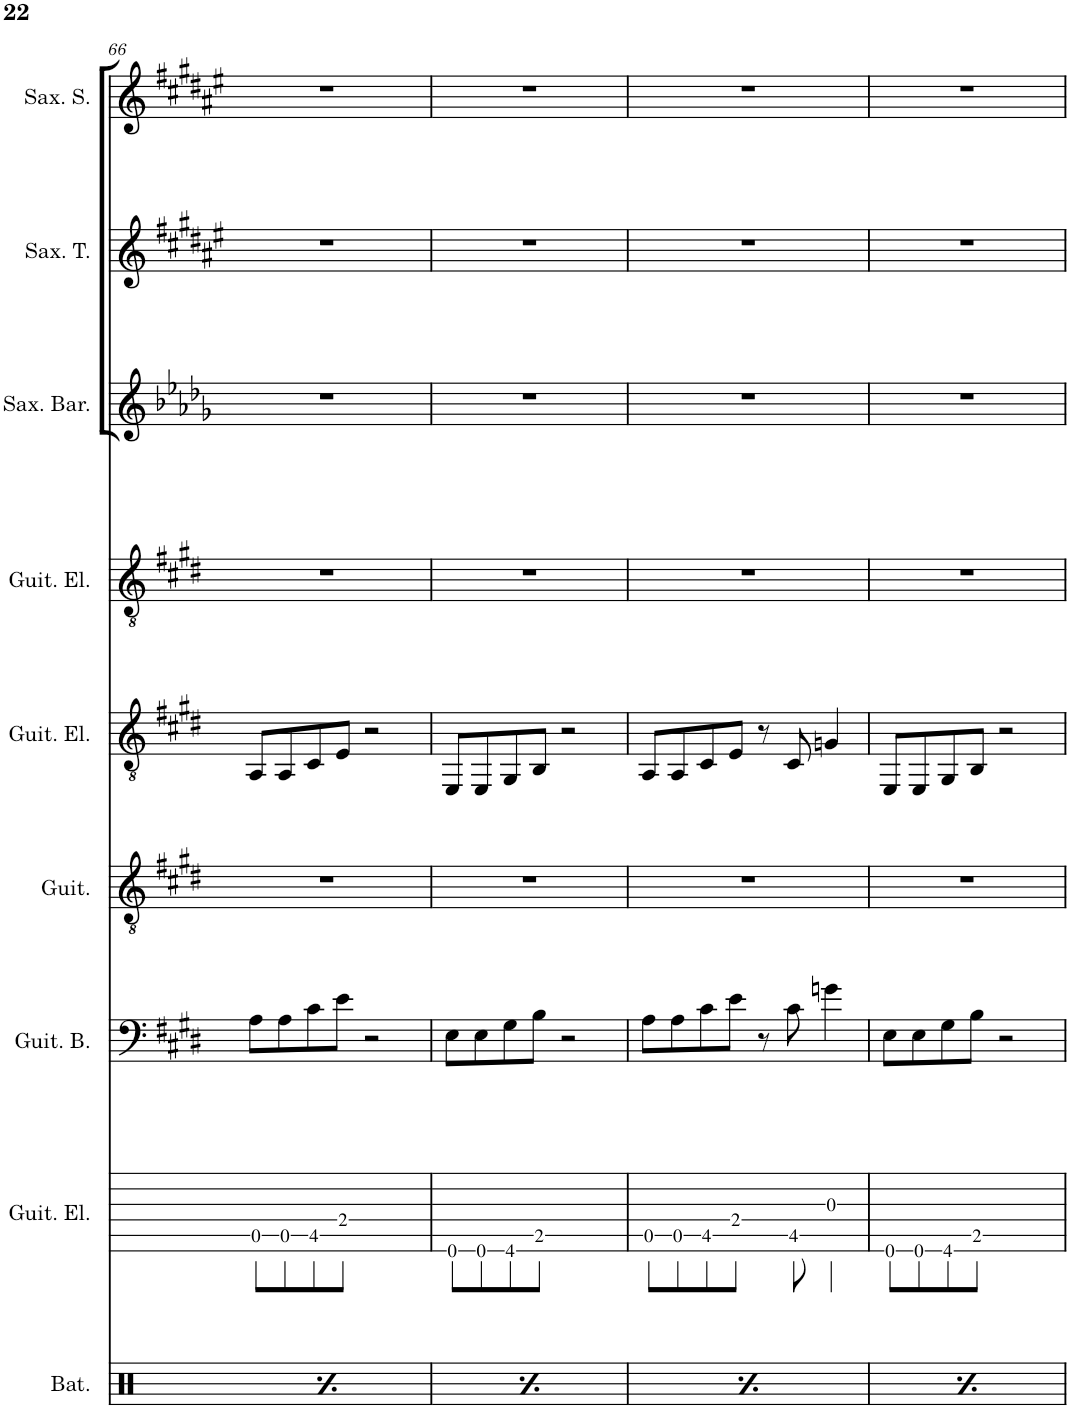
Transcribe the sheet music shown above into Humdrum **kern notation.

**kern	**kern	**kern	**kern	**kern	**kern	**kern	**kern	**kern
*part9	*part8	*part7	*part6	*part5	*part4	*part3	*part2	*part1
*staff9	*staff8	*staff7	*staff6	*staff5	*staff4	*staff3	*staff2	*staff1
*I"Batterie	*I"Guitare électrique	*I"Guitare Basse	*I"Guitare acoustique	*I"Guitare électrique	*I"Guitare électrique	*I"Saxophone Baryton	*I"Saxophone Ténor	*I"Saxophone Soprano
*I'Bat.	*I'Guit. El.	*I'Guit. B.	*I'Guit.	*I'Guit. El.	*I'Guit. El.	*I'Sax. Bar.	*I'Sax. T.	*I'Sax. S.
!!LO:PB:g=z
*clefX	*	*clefF4	*clefGv2	*clefGv2	*clefGv2	*clefG2	*clefG2	*clefG2
*	*	*Trd7c12	*	*	*	*Trd12c21	*Trd8c14	*Trd1c2
*k[]	*k[f#c#g#d#]	*k[f#c#g#d#]	*k[f#c#g#d#]	*k[f#c#g#d#]	*k[f#c#g#d#]	*k[b-e-a-d-g-]	*k[f#c#g#d#a#e#]	*k[f#c#g#d#a#e#]
*M4/4	*M4/4	*M4/4	*M4/4	*M4/4	*M4/4	*M4/4	*M4/4	*M4/4
=66	=66	=66	=66	=66	=66	=66	=66	=66
*^	*	*	*	*	*	*	*	*
4r	4Rf\	8AA\L	8A\L	1r	8AA/L	1r	1r	1r	1r
.	.	8AA\	8A\	.	8AA/	.	.	.	.
4r	4Rf\	8C#\	8c#\	.	8C#/	.	.	.	.
.	.	8E\J	8e\J	.	8E/J	.	.	.	.
4r	4Rf\	2r	2r	.	2r	.	.	.	.
8r	4Rf\	.	.	.	.	.	.	.	.
8Rcc/	.	.	.	.	.	.	.	.	.
=67	=67	=67	=67	=67	=67	=67	=67	=67	=67
4r	4Rf\	8EE\L	8E\L	1r	8EE/L	1r	1r	1r	1r
.	.	8EE\	8E\	.	8EE/	.	.	.	.
4r	4Rf\	8GG#\	8G#\	.	8GG#/	.	.	.	.
.	.	8BB\J	8B\J	.	8BB/J	.	.	.	.
4r	4Rf\	2r	2r	.	2r	.	.	.	.
8r	4Rf\	.	.	.	.	.	.	.	.
8Rcc/	.	.	.	.	.	.	.	.	.
=68	=68	=68	=68	=68	=68	=68	=68	=68	=68
4r	4Rf\	8AA\L	8A\L	1r	8AA/L	1r	1r	1r	1r
.	.	8AA\	8A\	.	8AA/	.	.	.	.
4r	4Rf\	8C#\	8c#\	.	8C#/	.	.	.	.
.	.	8E\J	8e\J	.	8E/J	.	.	.	.
4r	4Rf\	8r	8r	.	8r	.	.	.	.
.	.	8C#\	8c#\	.	8C#/	.	.	.	.
8r	4Rf\	4Gn\	4gn\	.	4Gn/	.	.	.	.
8Rcc/	.	.	.	.	.	.	.	.	.
=69	=69	=69	=69	=69	=69	=69	=69	=69	=69
4r	4Rf\	8EE\L	8E\L	1r	8EE/L	1r	1r	1r	1r
.	.	8EE\	8E\	.	8EE/	.	.	.	.
4r	4Rf\	8GG#\	8G#\	.	8GG#/	.	.	.	.
.	.	8BB\J	8B\J	.	8BB/J	.	.	.	.
4r	4Rf\	2r	2r	.	2r	.	.	.	.
8r	4Rf\	.	.	.	.	.	.	.	.
8Rcc/	.	.	.	.	.	.	.	.	.
*v	*v	*	*	*	*	*	*	*	*
=	=	=	=	=	=	=	=	=
*-	*-	*-	*-	*-	*-	*-	*-	*-
